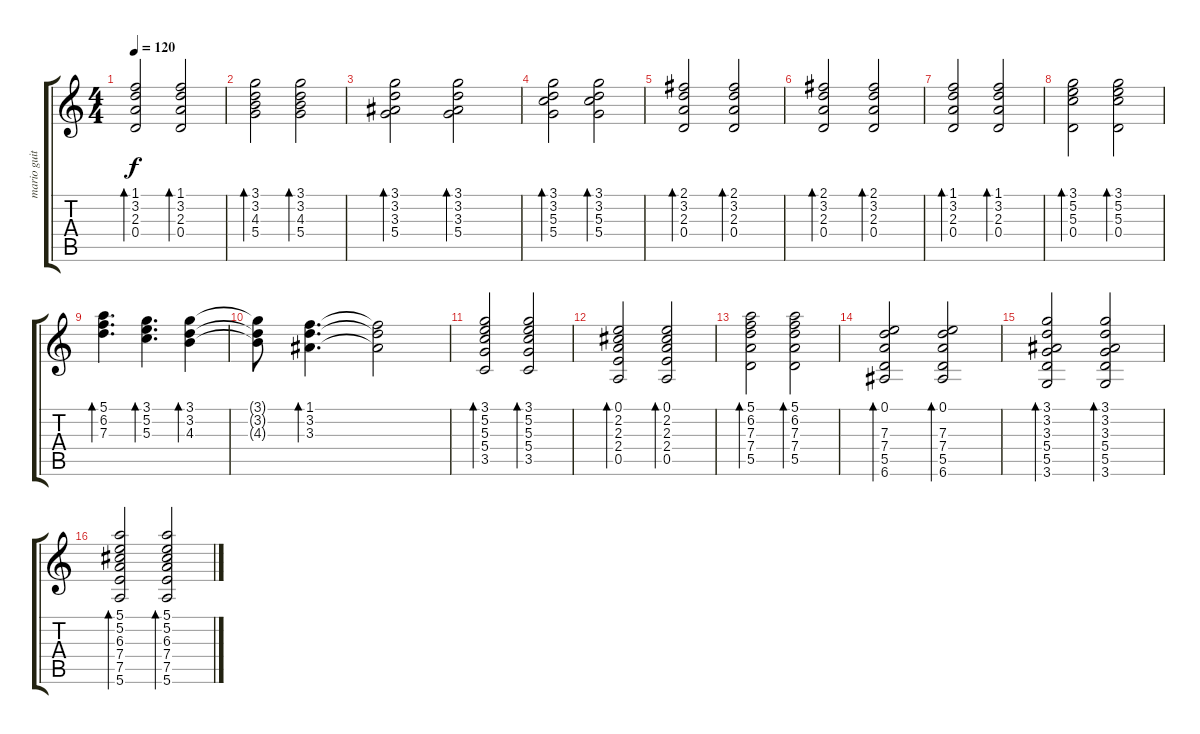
\track ("mario guitar" "mario guit") {instrument acousticguitarsteel}
\staff {score tabs}
\tuning (E4 B3 G3 D3 A2 E2) {hide}
\ts (4 4)
\tempo 120
\clef g2
\ks c
(1.1 3.2 2.3 0.4).2{bd 60 dy f} (1.1 3.2 2.3 0.4).2{bd 60} |
(3.1 3.2 4.3 5.4).2{bd 60} (3.1 3.2 4.3 5.4).2{bd 60} |
(3.1 3.2 3.3 5.4).2{bd 60} (3.1 3.2 3.3 5.4).2{bd 60} |
(3.1 3.2 5.3 5.4).2{bd 60} (3.1 3.2 5.3 5.4).2{bd 60} |
(2.1 3.2 2.3 0.4).2{bd 60} (2.1 3.2 2.3 0.4).2{bd 60} |
(2.1 3.2 2.3 0.4).2{bd 60} (2.1 3.2 2.3 0.4).2{bd 60} |
(1.1 3.2 2.3 0.4).2{bd 60} (1.1 3.2 2.3 0.4).2{bd 60} |
(3.1 5.2 5.3 0.4).2{bd 60} (3.1 5.2 5.3 0.4).2{bd 60} |
(5.1 6.2 7.3).4{d bd 60 instrument electricguitarjazz} (3.1 5.2 5.3).4{d bd 60} (3.1 3.2 4.3).4{bd 60} |
(3.1{t} 3.2{t} 4.3{t}).8 (1.1 3.2 3.3).4{d bd 60} (1.1{t} 3.2{t} 3.3{t}).2 |
(3.1 5.2 5.3 5.4 3.5).2{bd 60 instrument acousticguitarsteel} (3.1 5.2 5.3 5.4 3.5).2{bd 60} |
(0.1 2.2 2.3 2.4 0.5).2{bd 60} (0.1 2.2 2.3 2.4 0.5).2{bd 60} |
(5.1 6.2 7.3 7.4 5.5).2{bd 60} (5.1 6.2 7.3 7.4 5.5).2{bd 60} |
(0.1 7.3 7.4 5.5 6.6).2{bd 60} (0.1 7.3 7.4 5.5 6.6).2{bd 60} |
(3.1 3.2 3.3 5.4 5.5 3.6).2{bd 60} (3.1 3.2 3.3 5.4 5.5 3.6).2{bd 60} |
(5.1 5.2 6.3 7.4 7.5 5.6).2{bd 60} (5.1 5.2 6.3 7.4 7.5 5.6).2{bd 60}
